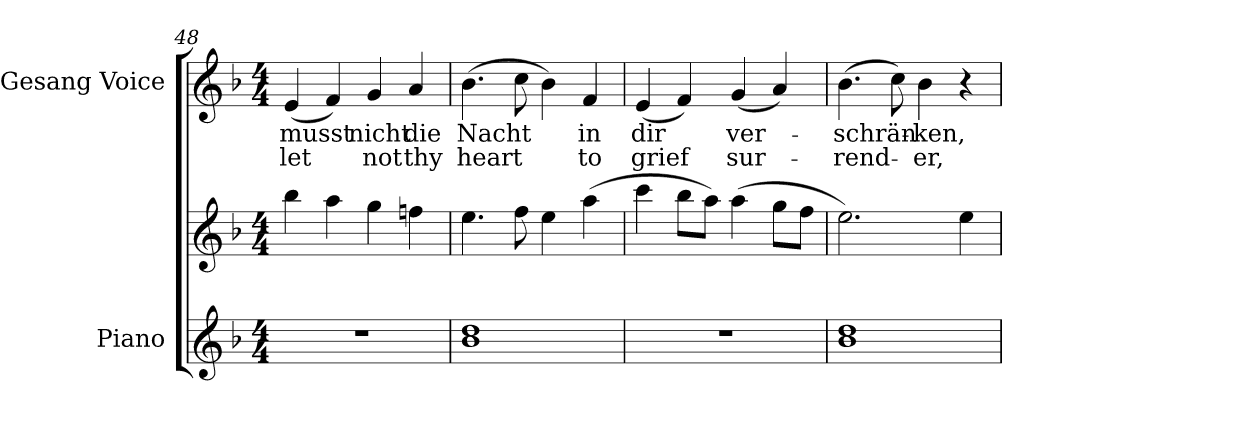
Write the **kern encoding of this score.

**kern	**kern	**kern	**text	**text
*part2	*part2	*part1	*part1	*part1
*staff3	*staff2	*staff1	*staff1	*staff1
*I"Piano	*	*I"Gesang Voice	*	*
*I'Pno	*	*	*	*
*clefG2	*clefG2	*clefG2	*	*
*k[b-]	*k[b-]	*k[b-]	*	*
*M4/4	*M4/4	*M4/4	*	*
=48	=48	=48	=48	=48
1r	4bb-\	(4e/	musst	let
.	4aa\	4f/)	.	.
.	4gg\	4g/	nicht	not
.	4ffn\	4a/	die	thy
=49	=49	=49	=49	=49
1b- 1dd	4.ee\	(4.b-\	Nacht	heart
.	8ff\	8cc\	.	.
.	4ee\	4b-\)	.	.
.	(4aa\	4f/	in	to
=50	=50	=50	=50	=50
1r	4ccc\	(4e/	dir	grief
.	8bb-\L	4f/)	.	.
.	8aa\J)	.	.	.
.	(4aa\	(4g/	ver-	sur-
.	8gg\L	4a/)	.	.
.	8ff\J	.	.	.
=51	=51	=51	=51	=51
1b- 1dd	2.ee\)	(4.b-\	-schrän-	-rend-
.	.	8cc\)	.	.
.	.	4b-\	-ken,	-er,
.	4ee\	4r	.	.
=	=	=	=	=
*-	*-	*-	*-	*-
